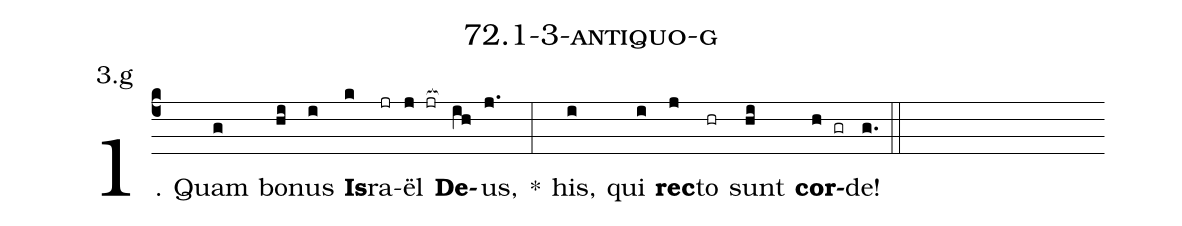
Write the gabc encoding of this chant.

name: 72.1-3-antiquo-g;
annotation: 3.g;
%%
(c4)1. Quam(g) bo(hi)nus(i) <b>Is</b>(k)ra(jr)ël(j jr[ocb:1{]) <b>De</b>(ih[ocb:0}])us,(j.) *(:) his,(i) qui(i) <b>rec</b>(j)to(hr) sunt(hi) <b>cor</b>(h gr)de!(g.) (::)


%E(i) u(i) o(j) u(hi) a(h) e.(g.) (::)
